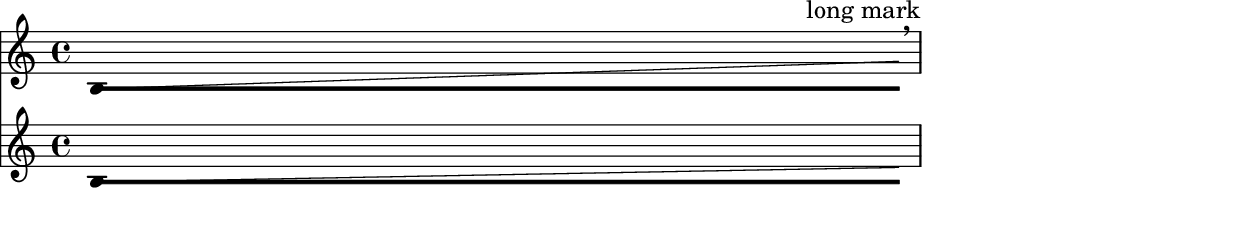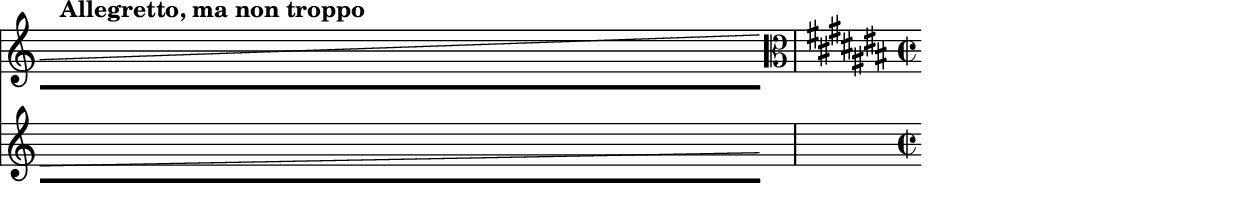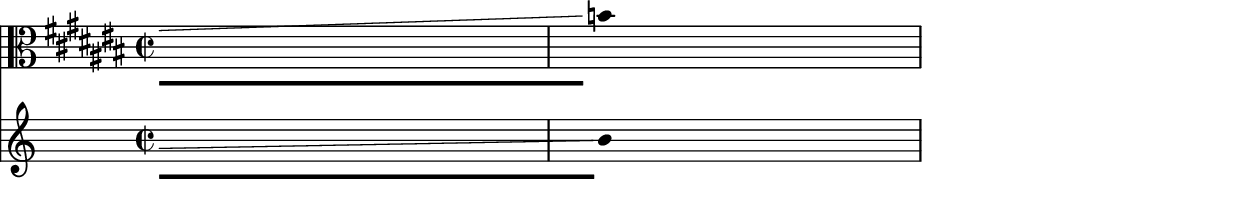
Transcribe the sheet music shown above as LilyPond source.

%% Generated by lilypond-book
%% Options: [exampleindent=10.16\mm,indent=0\mm,line-width=160\mm,paper-height=845.047\pt,paper-width=597.508\pt,papersize='(cons (* 597.508 pt) (* 845.047 pt))]
\include "lilypond-book-preamble.ly"


% ****************************************************************
% Start cut-&-pastable-section
% ****************************************************************

#(ly:set-option 'eps-box-padding 3.000000)



\paper {
  #(set-paper-size '(cons (* 597.508 pt) (* 845.047 pt)))
  indent = 0\mm
  line-width = 160\mm
  % offset the left padding, also add 1mm as lilypond creates cropped
  % images with a little space on the right
  line-width = #(- line-width (* mm  3.000000) (* mm 1))
}

\layout {
  
}




% ****************************************************************
% ly snippet:
% ****************************************************************
\sourcefilename "/lilypond-2.25.15/input/regression/duration-line-at-line-break.ly"
\sourcefileline 0
\version "2.23.14"

\header {
  texidoc = "At line break a broken @code{DurationLine}, like @code{Glissando},
avoids items with @code{break-aligned-interface}, like @code{KeySignature},
@code{BreathingSign} etc., but not items with the
@code{break-alignable-interface}, like @code{TextMark},
@code{MetronomeMark}, etc.."
}

\layout {
  \context {
    \Voice
    \consists "Duration_line_engraver"
    \omit Stem
    \omit Flag
    \omit Beam
    \override NoteHead.duration-log = 2
    \override Glissando.breakable = ##t
  }
}

<<
  \new Staff {
    b1\-\glissando
    \break
    \textEndMark "long mark"
    \tempo "Allegretto, ma non troppo"
    \breathe
    s
    \break
    \key cis \major
    \time 2/2
    \clef "alto"
    s
    b'
  }
  \new Staff {
    b1\-\glissando
    \break
    s
    \break
    s
    b'
  }
>>



% ****************************************************************
% end ly snippet
% ****************************************************************
